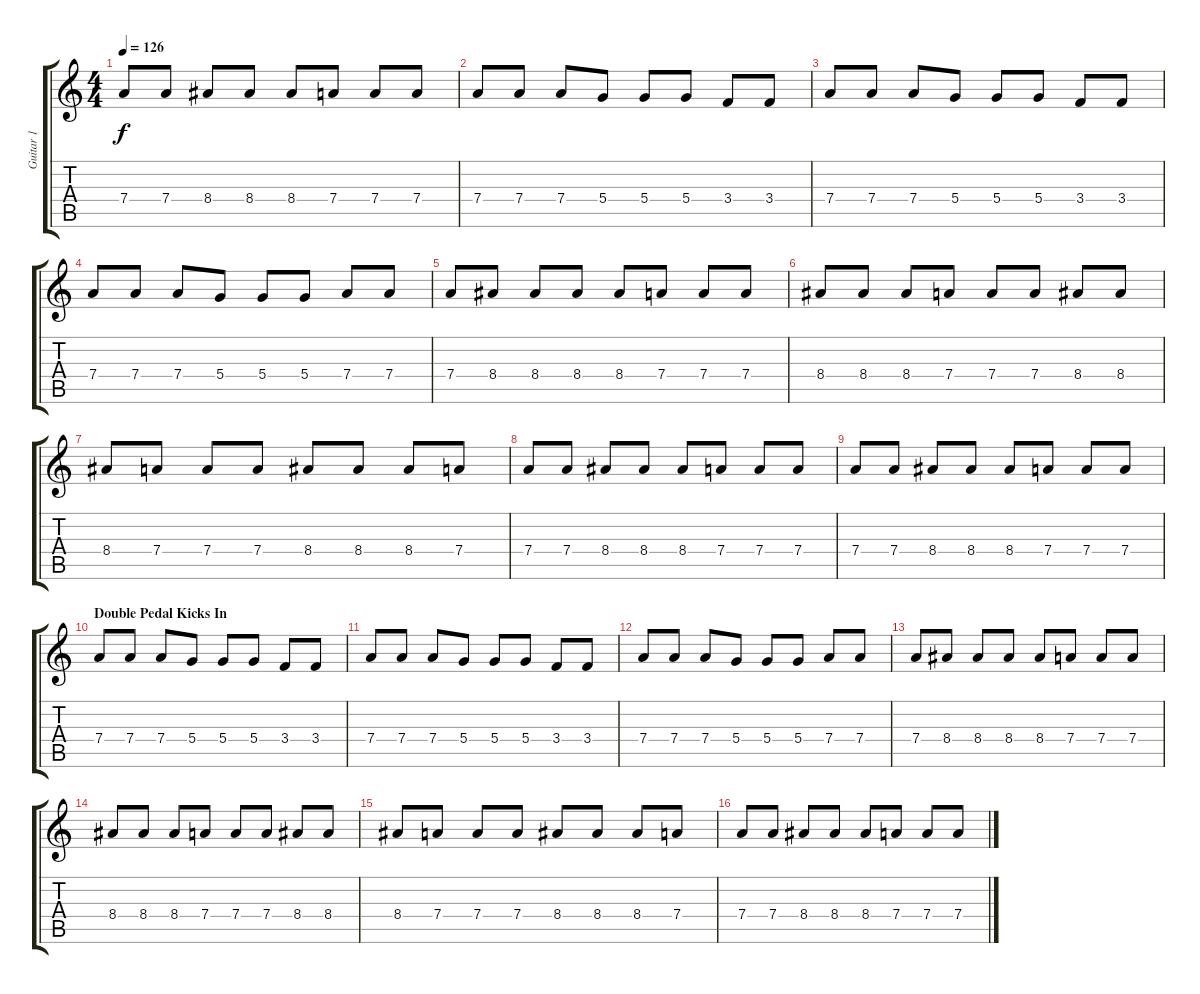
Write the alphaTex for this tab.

\track ("Guitar 1" "Guitar 1") {instrument distortionguitar}
\staff {score tabs}
\tuning (E4 B3 G3 D3 A2 D2) {hide}
\ts (4 4)
\tempo 126
\clef g2
\ks c
7.4.8{dy f} 7.4.8 8.4.8 8.4.8 8.4.8 7.4.8 7.4.8 7.4.8 |
7.4.8 7.4.8 7.4.8 5.4.8 5.4.8 5.4.8 3.4.8 3.4.8 |
7.4.8 7.4.8 7.4.8 5.4.8 5.4.8 5.4.8 3.4.8 3.4.8 |
7.4.8 7.4.8 7.4.8 5.4.8 5.4.8 5.4.8 7.4.8 7.4.8 |
7.4.8 8.4.8 8.4.8 8.4.8 8.4.8 7.4.8 7.4.8 7.4.8 |
8.4.8 8.4.8 8.4.8 7.4.8 7.4.8 7.4.8 8.4.8 8.4.8 |
8.4.8 7.4.8 7.4.8 7.4.8 8.4.8 8.4.8 8.4.8 7.4.8 |
7.4.8 7.4.8 8.4.8 8.4.8 8.4.8 7.4.8 7.4.8 7.4.8 |
7.4.8 7.4.8 8.4.8 8.4.8 8.4.8 7.4.8 7.4.8 7.4.8 |
\section ("" "Double Pedal Kicks In")
7.4.8 7.4.8 7.4.8 5.4.8 5.4.8 5.4.8 3.4.8 3.4.8 |
7.4.8 7.4.8 7.4.8 5.4.8 5.4.8 5.4.8 3.4.8 3.4.8 |
7.4.8 7.4.8 7.4.8 5.4.8 5.4.8 5.4.8 7.4.8 7.4.8 |
7.4.8 8.4.8 8.4.8 8.4.8 8.4.8 7.4.8 7.4.8 7.4.8 |
8.4.8 8.4.8 8.4.8 7.4.8 7.4.8 7.4.8 8.4.8 8.4.8 |
8.4.8 7.4.8 7.4.8 7.4.8 8.4.8 8.4.8 8.4.8 7.4.8 |
7.4.8 7.4.8 8.4.8 8.4.8 8.4.8 7.4.8 7.4.8 7.4.8
